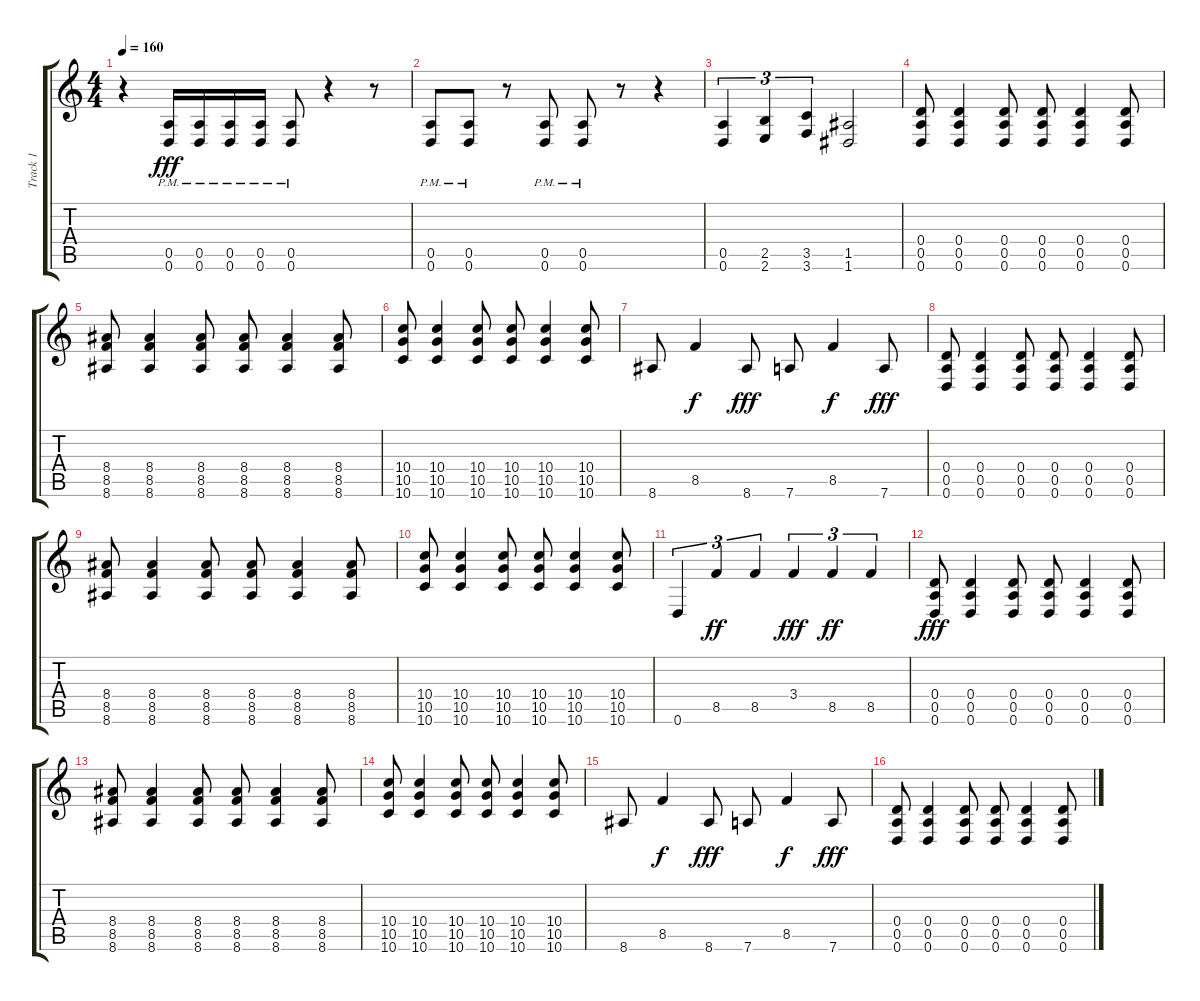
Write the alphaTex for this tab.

\track ("Track 1" "Track 1") {instrument distortionguitar}
\staff {score tabs}
\tuning (E4 B3 G3 D3 A2 D2) {hide}
\ts (4 4)
\tempo 160
\clef g2
\ks c
r.4{dy fff} (0.5{pm} 0.6{pm}).16 (0.5{pm} 0.6{pm}).16 (0.5{pm} 0.6{pm}).16 (0.5{pm} 0.6{pm}).16 (0.5{pm} 0.6{pm}).8 r.4 r.8 |
(0.5{pm} 0.6{pm}).8 (0.5{pm} 0.6{pm}).8 r.8 (0.5{pm} 0.6{pm}).8 (0.5{pm} 0.6{pm}).8 r.8 r.4 |
(0.5 0.6).4{tu (3 2)} (2.5 2.6).4{tu (3 2)} (3.5 3.6).4{tu (3 2)} (1.5 1.6).2 |
(0.4 0.5 0.6).8 (0.4 0.5 0.6).4 (0.4 0.5 0.6).8 (0.4 0.5 0.6).8 (0.4 0.5 0.6).4 (0.4 0.5 0.6).8 |
(8.4 8.5 8.6).8 (8.4 8.5 8.6).4 (8.4 8.5 8.6).8 (8.4 8.5 8.6).8 (8.4 8.5 8.6).4 (8.4 8.5 8.6).8 |
(10.4 10.5 10.6).8 (10.4 10.5 10.6).4 (10.4 10.5 10.6).8 (10.4 10.5 10.6).8 (10.4 10.5 10.6).4 (10.4 10.5 10.6).8 |
8.6.8 8.5.4{dy f} 8.6.8{dy fff} 7.6.8 8.5.4{dy f} 7.6.8{dy fff} |
(0.4 0.5 0.6).8 (0.4 0.5 0.6).4 (0.4 0.5 0.6).8 (0.4 0.5 0.6).8 (0.4 0.5 0.6).4 (0.4 0.5 0.6).8 |
(8.4 8.5 8.6).8 (8.4 8.5 8.6).4 (8.4 8.5 8.6).8 (8.4 8.5 8.6).8 (8.4 8.5 8.6).4 (8.4 8.5 8.6).8 |
(10.4 10.5 10.6).8 (10.4 10.5 10.6).4 (10.4 10.5 10.6).8 (10.4 10.5 10.6).8 (10.4 10.5 10.6).4 (10.4 10.5 10.6).8 |
0.6.4{tu (3 2)} 8.5.4{tu (3 2) dy ff} 8.5.4{tu (3 2)} 3.4.4{tu (3 2) dy fff} 8.5.4{tu (3 2) dy ff} 8.5.4{tu (3 2)} |
(0.4 0.5 0.6).8{dy fff} (0.4 0.5 0.6).4 (0.4 0.5 0.6).8 (0.4 0.5 0.6).8 (0.4 0.5 0.6).4 (0.4 0.5 0.6).8 |
(8.4 8.5 8.6).8 (8.4 8.5 8.6).4 (8.4 8.5 8.6).8 (8.4 8.5 8.6).8 (8.4 8.5 8.6).4 (8.4 8.5 8.6).8 |
(10.4 10.5 10.6).8 (10.4 10.5 10.6).4 (10.4 10.5 10.6).8 (10.4 10.5 10.6).8 (10.4 10.5 10.6).4 (10.4 10.5 10.6).8 |
8.6.8 8.5.4{dy f} 8.6.8{dy fff} 7.6.8 8.5.4{dy f} 7.6.8{dy fff} |
(0.4 0.5 0.6).8 (0.4 0.5 0.6).4 (0.4 0.5 0.6).8 (0.4 0.5 0.6).8 (0.4 0.5 0.6).4 (0.4 0.5 0.6).8
